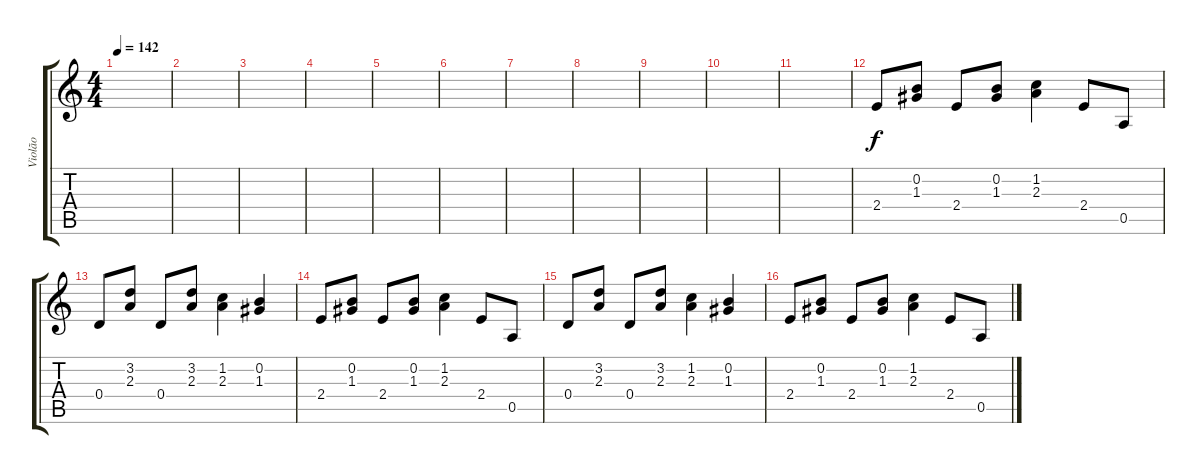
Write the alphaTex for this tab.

\track ("Violão" "Violão") {instrument acousticguitarsteel}
\staff {score tabs}
\tuning (E4 B3 G3 D3 A2 E2) {hide}
\ts (4 4)
\tempo 142
\clef g2
\ks c
|
|
|
|
|
|
|
|
|
|
|
2.4.8 (0.2 1.3).8 2.4.8 (0.2 1.3).8 (1.2 2.3).4 2.4.8 0.5.8 |
0.4.8 (3.2 2.3).8 0.4.8 (3.2 2.3).8 (1.2 2.3).4 (0.2 1.3).4 |
2.4.8 (0.2 1.3).8 2.4.8 (0.2 1.3).8 (1.2 2.3).4 2.4.8 0.5.8 |
0.4.8 (3.2 2.3).8 0.4.8 (3.2 2.3).8 (1.2 2.3).4 (0.2 1.3).4 |
2.4.8 (0.2 1.3).8 2.4.8 (0.2 1.3).8 (1.2 2.3).4 2.4.8 0.5.8
